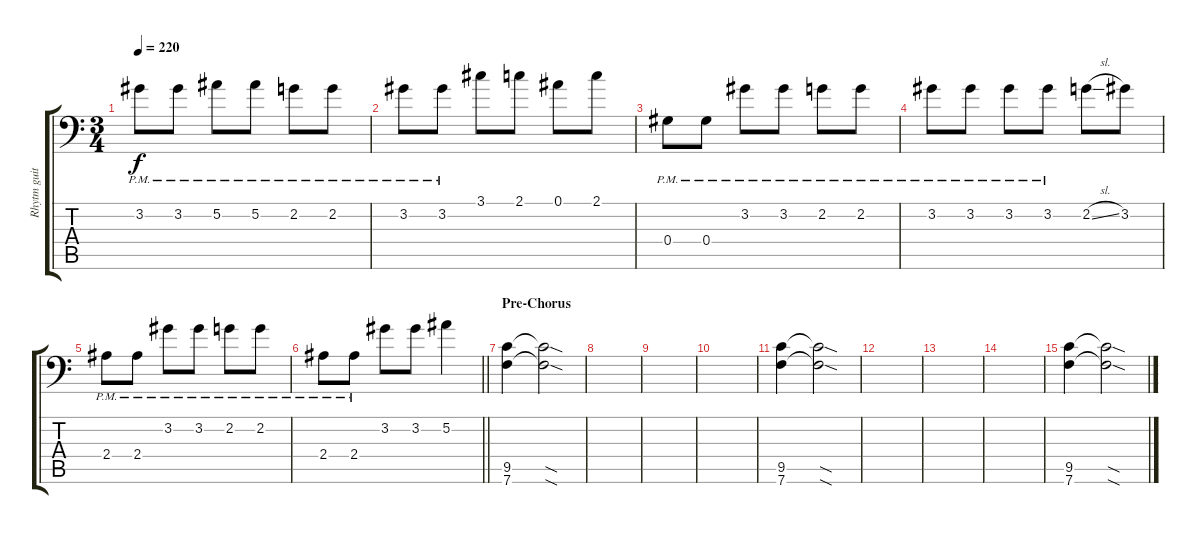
\track ("Rhytm guitar" "Rhytm guit") {instrument distortionguitar}
\staff {score tabs}
\tuning (Bb3 F3 Db3 Ab2 Eb2 Bb1) {hide}
\ts (3 4)
\tempo 220
\clef f4
\ks c
3.2{pm}.8{dy f} 3.2{pm}.8 5.2{pm}.8 5.2{pm}.8 2.2{pm}.8 2.2{pm}.8 |
3.2{pm}.8 3.2{pm}.8 3.1.8 2.1.8 0.1.8 2.1.8 |
0.4{pm}.8 0.4{pm}.8 3.2{pm}.8 3.2{pm}.8 2.2{pm}.8 2.2{pm}.8 |
3.2{pm}.8 3.2{pm}.8 3.2{pm}.8 3.2{pm}.8 2.2{sl}.8 3.2.8 |
2.4{pm}.8 2.4{pm}.8 3.2{pm}.8 3.2{pm}.8 2.2{pm}.8 2.2{pm}.8 |
\barLineRight lightlight
2.4{pm}.8 2.4{pm}.8 3.2.8 3.2.8 5.2.4 |
\section ("" "Pre-Chorus")
(9.5 7.6).4 (9.5{sod t} 7.6{sod t}).2 |
|
|
|
(9.5 7.6).4 (9.5{sod t} 7.6{sod t}).2 |
|
|
|
(9.5 7.6).4 (9.5{sod t} 7.6{sod t}).2
